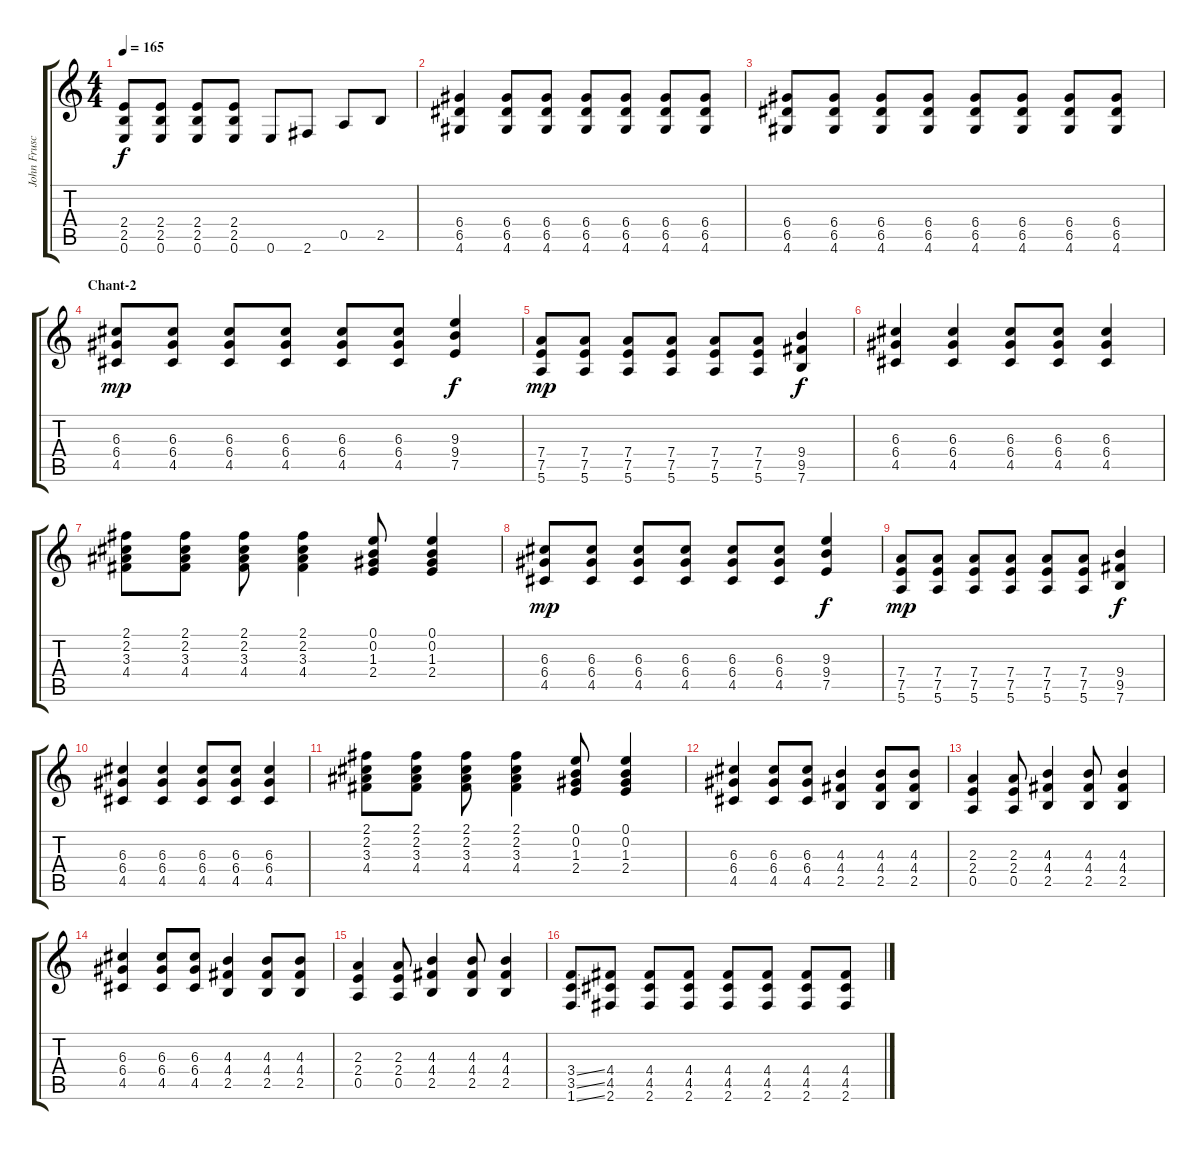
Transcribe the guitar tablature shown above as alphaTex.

\track ("John Frusciante" "John Frusc") {instrument distortionguitar}
\staff {score tabs}
\tuning (E4 B3 G3 D3 A2 E2) {hide}
\ts (4 4)
\tempo 165
\clef g2
\ks c
(2.4 2.5 0.6).8{dy f} (2.4 2.5 0.6).8 (2.4 2.5 0.6).8 (2.4 2.5 0.6).8 0.6.8 2.6.8 0.5.8 2.5.8 |
(6.4 6.5 4.6).4 (6.4 6.5 4.6).8 (6.4 6.5 4.6).8 (6.4 6.5 4.6).8 (6.4 6.5 4.6).8 (6.4 6.5 4.6).8 (6.4 6.5 4.6).8 |
(6.4 6.5 4.6).8 (6.4 6.5 4.6).8 (6.4 6.5 4.6).8 (6.4 6.5 4.6).8 (6.4 6.5 4.6).8 (6.4 6.5 4.6).8 (6.4 6.5 4.6).8 (6.4 6.5 4.6).8 |
\section ("" "Chant-2")
(6.3 6.4 4.5).8{dy mp} (6.3 6.4 4.5).8 (6.3 6.4 4.5).8 (6.3 6.4 4.5).8 (6.3 6.4 4.5).8 (6.3 6.4 4.5).8 (9.3 9.4 7.5).4{dy f} |
(7.4 7.5 5.6).8{dy mp} (7.4 7.5 5.6).8 (7.4 7.5 5.6).8 (7.4 7.5 5.6).8 (7.4 7.5 5.6).8 (7.4 7.5 5.6).8 (9.4 9.5 7.6).4{dy f} |
(6.3 6.4 4.5).4 (6.3 6.4 4.5).4 (6.3 6.4 4.5).8 (6.3 6.4 4.5).8 (6.3 6.4 4.5).4 |
(2.1 2.2 3.3 4.4).8 (2.1 2.2 3.3 4.4).8 (2.1 2.2 3.3 4.4).8 (2.1 2.2 3.3 4.4).4 (0.1 0.2 1.3 2.4).8 (0.1 0.2 1.3 2.4).4 |
(6.3 6.4 4.5).8{dy mp} (6.3 6.4 4.5).8 (6.3 6.4 4.5).8 (6.3 6.4 4.5).8 (6.3 6.4 4.5).8 (6.3 6.4 4.5).8 (9.3 9.4 7.5).4{dy f} |
(7.4 7.5 5.6).8{dy mp} (7.4 7.5 5.6).8 (7.4 7.5 5.6).8 (7.4 7.5 5.6).8 (7.4 7.5 5.6).8 (7.4 7.5 5.6).8 (9.4 9.5 7.6).4{dy f} |
(6.3 6.4 4.5).4 (6.3 6.4 4.5).4 (6.3 6.4 4.5).8 (6.3 6.4 4.5).8 (6.3 6.4 4.5).4 |
(2.1 2.2 3.3 4.4).8 (2.1 2.2 3.3 4.4).8 (2.1 2.2 3.3 4.4).8 (2.1 2.2 3.3 4.4).4 (0.1 0.2 1.3 2.4).8 (0.1 0.2 1.3 2.4).4 |
(6.3 6.4 4.5).4 (6.3 6.4 4.5).8 (6.3 6.4 4.5).8 (4.3 4.4 2.5).4 (4.3 4.4 2.5).8 (4.3 4.4 2.5).8 |
(2.3 2.4 0.5).4 (2.3 2.4 0.5).8 (4.3 4.4 2.5).4 (4.3 4.4 2.5).8 (4.3 4.4 2.5).4 |
(6.3 6.4 4.5).4 (6.3 6.4 4.5).8 (6.3 6.4 4.5).8 (4.3 4.4 2.5).4 (4.3 4.4 2.5).8 (4.3 4.4 2.5).8 |
(2.3 2.4 0.5).4 (2.3 2.4 0.5).8 (4.3 4.4 2.5).4 (4.3 4.4 2.5).8 (4.3 4.4 2.5).4 |
(3.4{ss} 3.5{ss} 1.6{ss}).8 (4.4 4.5 2.6).8 (4.4 4.5 2.6).8 (4.4 4.5 2.6).8 (4.4 4.5 2.6).8 (4.4 4.5 2.6).8 (4.4 4.5 2.6).8 (4.4 4.5 2.6).8
